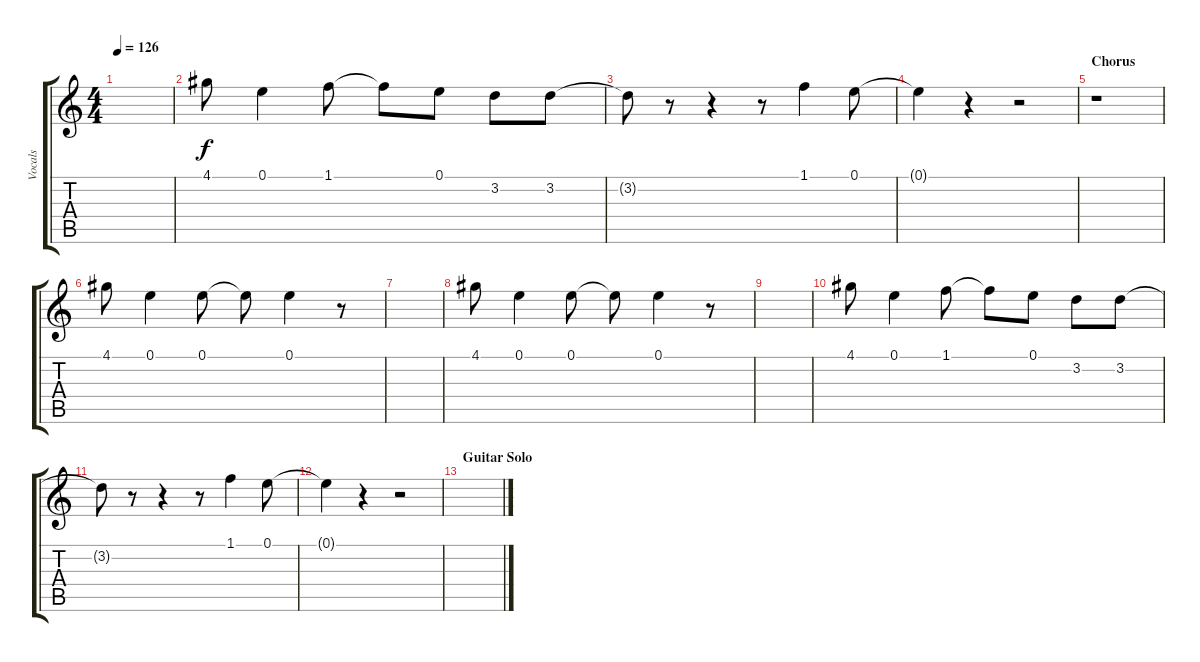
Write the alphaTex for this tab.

\track ("Vocals" "Vocals") {instrument overdrivenguitar}
\staff {score tabs}
\tuning (E4 B3 G3 D3 A2 E2) {hide}
\ts (4 4)
\tempo 126
\clef g2
\ks c
|
4.1.8 0.1.4 1.1.8 1.1{t}.8 0.1.8 3.2.8 3.2.8 |
3.2{t}.8 r.8 r.4 r.8 1.1.4 0.1.8 |
0.1{t}.4 r.4 r.2 |
\section ("" "Chorus")
r.1 |
4.1.8 0.1.4 0.1.8 0.1{t}.8 0.1.4 r.8 |
|
4.1.8 0.1.4 0.1.8 0.1{t}.8 0.1.4 r.8 |
|
4.1.8 0.1.4 1.1.8 1.1{t}.8 0.1.8 3.2.8 3.2.8 |
3.2{t}.8 r.8 r.4 r.8 1.1.4 0.1.8 |
0.1{t}.4 r.4 r.2 |
\section ("" "Guitar Solo")
